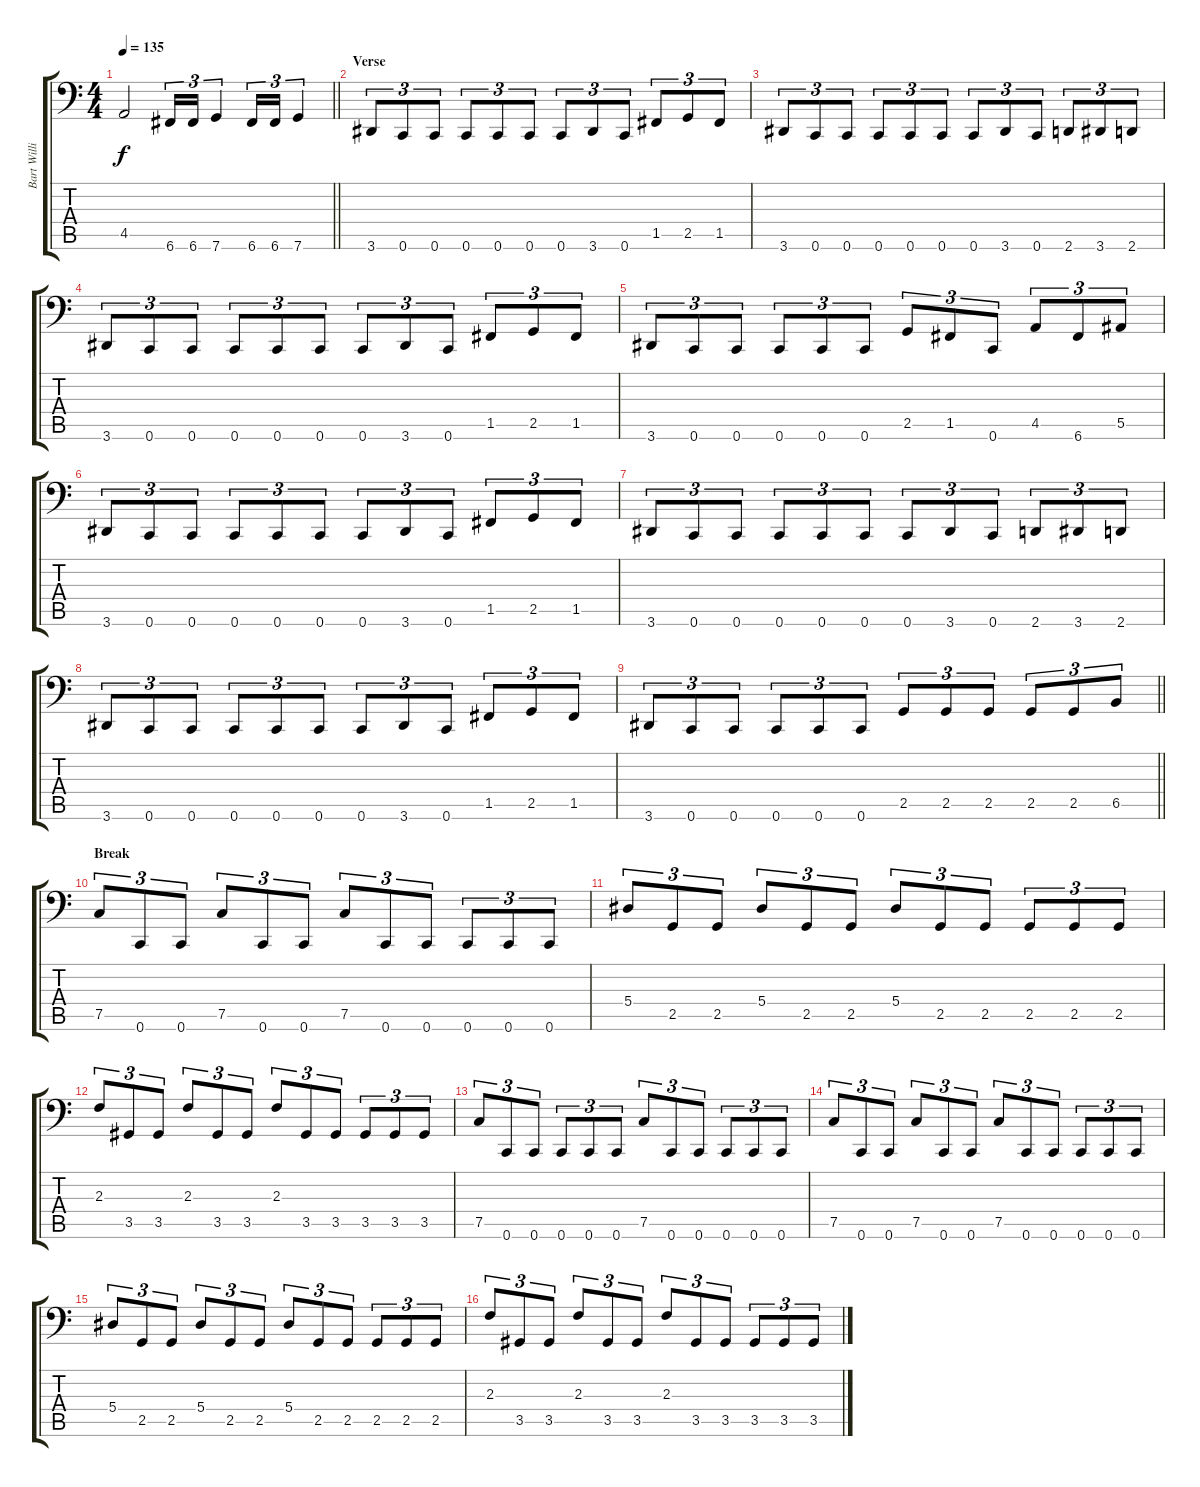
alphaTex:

\track ("Bart Williams" "Bart Willi") {instrument electricbasspick}
\staff {score tabs}
\tuning (C3 G2 Eb2 Bb1 F1 C1) {hide}
\ts (4 4)
\tempo 135
\clef f4
\barLineRight lightlight
\ks c
4.5.2{dy f} 6.6.16{tu (3 2)} 6.6.16{tu (3 2)} 7.6.4{tu (3 2)} 6.6.16{tu (3 2)} 6.6.16{tu (3 2)} 7.6.4{tu (3 2)} |
\section ("" "Verse")
3.6.8{tu (3 2)} 0.6.8{tu (3 2)} 0.6.8{tu (3 2)} 0.6.8{tu (3 2)} 0.6.8{tu (3 2)} 0.6.8{tu (3 2)} 0.6.8{tu (3 2)} 3.6.8{tu (3 2)} 0.6.8{tu (3 2)} 1.5.8{tu (3 2)} 2.5.8{tu (3 2)} 1.5.8{tu (3 2)} |
3.6.8{tu (3 2)} 0.6.8{tu (3 2)} 0.6.8{tu (3 2)} 0.6.8{tu (3 2)} 0.6.8{tu (3 2)} 0.6.8{tu (3 2)} 0.6.8{tu (3 2)} 3.6.8{tu (3 2)} 0.6.8{tu (3 2)} 2.6.8{tu (3 2)} 3.6.8{tu (3 2)} 2.6.8{tu (3 2)} |
3.6.8{tu (3 2)} 0.6.8{tu (3 2)} 0.6.8{tu (3 2)} 0.6.8{tu (3 2)} 0.6.8{tu (3 2)} 0.6.8{tu (3 2)} 0.6.8{tu (3 2)} 3.6.8{tu (3 2)} 0.6.8{tu (3 2)} 1.5.8{tu (3 2)} 2.5.8{tu (3 2)} 1.5.8{tu (3 2)} |
3.6.8{tu (3 2)} 0.6.8{tu (3 2)} 0.6.8{tu (3 2)} 0.6.8{tu (3 2)} 0.6.8{tu (3 2)} 0.6.8{tu (3 2)} 2.5.8{tu (3 2)} 1.5.8{tu (3 2)} 0.6.8{tu (3 2)} 4.5.8{tu (3 2)} 6.6.8{tu (3 2)} 5.5.8{tu (3 2)} |
3.6.8{tu (3 2)} 0.6.8{tu (3 2)} 0.6.8{tu (3 2)} 0.6.8{tu (3 2)} 0.6.8{tu (3 2)} 0.6.8{tu (3 2)} 0.6.8{tu (3 2)} 3.6.8{tu (3 2)} 0.6.8{tu (3 2)} 1.5.8{tu (3 2)} 2.5.8{tu (3 2)} 1.5.8{tu (3 2)} |
3.6.8{tu (3 2)} 0.6.8{tu (3 2)} 0.6.8{tu (3 2)} 0.6.8{tu (3 2)} 0.6.8{tu (3 2)} 0.6.8{tu (3 2)} 0.6.8{tu (3 2)} 3.6.8{tu (3 2)} 0.6.8{tu (3 2)} 2.6.8{tu (3 2)} 3.6.8{tu (3 2)} 2.6.8{tu (3 2)} |
3.6.8{tu (3 2)} 0.6.8{tu (3 2)} 0.6.8{tu (3 2)} 0.6.8{tu (3 2)} 0.6.8{tu (3 2)} 0.6.8{tu (3 2)} 0.6.8{tu (3 2)} 3.6.8{tu (3 2)} 0.6.8{tu (3 2)} 1.5.8{tu (3 2)} 2.5.8{tu (3 2)} 1.5.8{tu (3 2)} |
\barLineRight lightlight
3.6.8{tu (3 2)} 0.6.8{tu (3 2)} 0.6.8{tu (3 2)} 0.6.8{tu (3 2)} 0.6.8{tu (3 2)} 0.6.8{tu (3 2)} 2.5.8{tu (3 2)} 2.5.8{tu (3 2)} 2.5.8{tu (3 2)} 2.5.8{tu (3 2)} 2.5.8{tu (3 2)} 6.5.8{tu (3 2)} |
\section ("" "Break")
7.5.8{tu (3 2)} 0.6.8{tu (3 2)} 0.6.8{tu (3 2)} 7.5.8{tu (3 2)} 0.6.8{tu (3 2)} 0.6.8{tu (3 2)} 7.5.8{tu (3 2)} 0.6.8{tu (3 2)} 0.6.8{tu (3 2)} 0.6.8{tu (3 2)} 0.6.8{tu (3 2)} 0.6.8{tu (3 2)} |
5.4.8{tu (3 2)} 2.5.8{tu (3 2)} 2.5.8{tu (3 2)} 5.4.8{tu (3 2)} 2.5.8{tu (3 2)} 2.5.8{tu (3 2)} 5.4.8{tu (3 2)} 2.5.8{tu (3 2)} 2.5.8{tu (3 2)} 2.5.8{tu (3 2)} 2.5.8{tu (3 2)} 2.5.8{tu (3 2)} |
2.3.8{tu (3 2)} 3.5.8{tu (3 2)} 3.5.8{tu (3 2)} 2.3.8{tu (3 2)} 3.5.8{tu (3 2)} 3.5.8{tu (3 2)} 2.3.8{tu (3 2)} 3.5.8{tu (3 2)} 3.5.8{tu (3 2)} 3.5.8{tu (3 2)} 3.5.8{tu (3 2)} 3.5.8{tu (3 2)} |
7.5.8{tu (3 2)} 0.6.8{tu (3 2)} 0.6.8{tu (3 2)} 0.6.8{tu (3 2)} 0.6.8{tu (3 2)} 0.6.8{tu (3 2)} 7.5.8{tu (3 2)} 0.6.8{tu (3 2)} 0.6.8{tu (3 2)} 0.6.8{tu (3 2)} 0.6.8{tu (3 2)} 0.6.8{tu (3 2)} |
7.5.8{tu (3 2)} 0.6.8{tu (3 2)} 0.6.8{tu (3 2)} 7.5.8{tu (3 2)} 0.6.8{tu (3 2)} 0.6.8{tu (3 2)} 7.5.8{tu (3 2)} 0.6.8{tu (3 2)} 0.6.8{tu (3 2)} 0.6.8{tu (3 2)} 0.6.8{tu (3 2)} 0.6.8{tu (3 2)} |
5.4.8{tu (3 2)} 2.5.8{tu (3 2)} 2.5.8{tu (3 2)} 5.4.8{tu (3 2)} 2.5.8{tu (3 2)} 2.5.8{tu (3 2)} 5.4.8{tu (3 2)} 2.5.8{tu (3 2)} 2.5.8{tu (3 2)} 2.5.8{tu (3 2)} 2.5.8{tu (3 2)} 2.5.8{tu (3 2)} |
2.3.8{tu (3 2)} 3.5.8{tu (3 2)} 3.5.8{tu (3 2)} 2.3.8{tu (3 2)} 3.5.8{tu (3 2)} 3.5.8{tu (3 2)} 2.3.8{tu (3 2)} 3.5.8{tu (3 2)} 3.5.8{tu (3 2)} 3.5.8{tu (3 2)} 3.5.8{tu (3 2)} 3.5.8{tu (3 2)}
